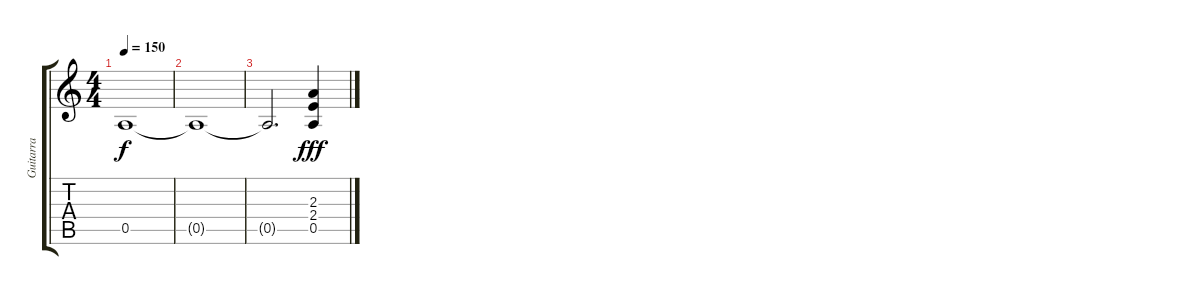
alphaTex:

\track ("Guitarra" "Guitarra") {instrument distortionguitar}
\staff {score tabs}
\tuning (E4 B3 G3 D3 A2 E2) {hide}
\ts (4 4)
\tempo 150
\clef g2
\ks c
0.5{t}.1{dy f} |
0.5{t}.1 |
0.5{t}.2{d} (2.3 2.4 0.5).4{dy fff}
